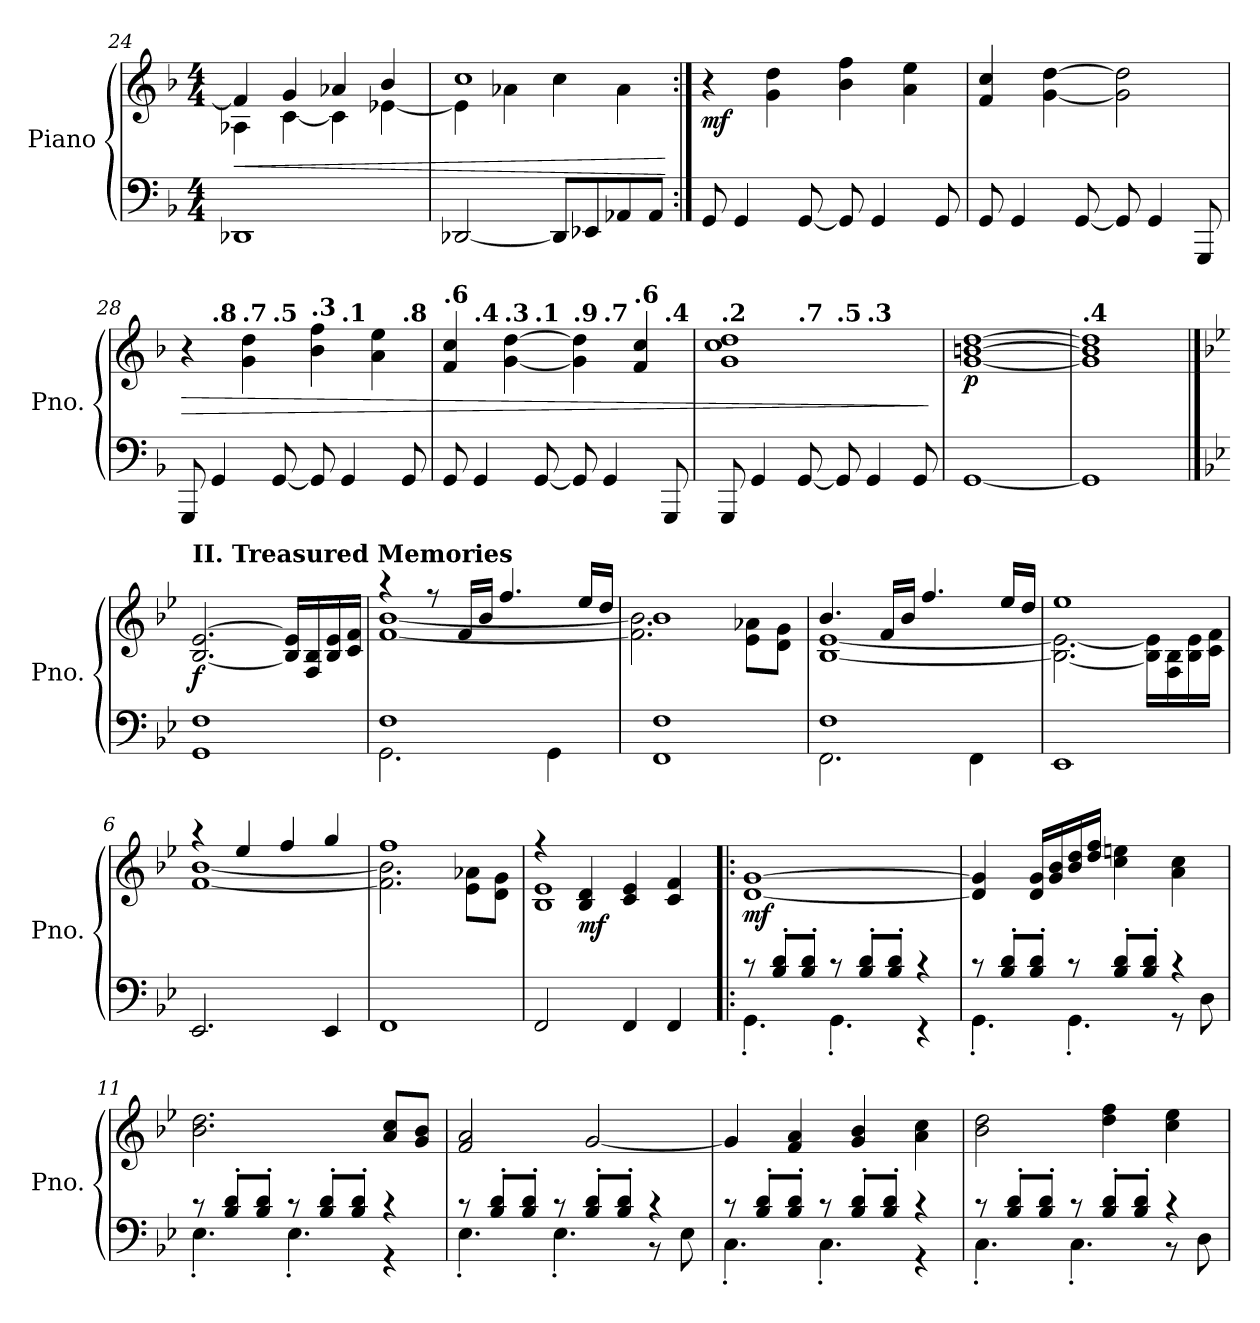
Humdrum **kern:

**kern	**kern	**dynam
*part1	*part1	*part1
*staff2	*staff1	*staff1/2
*I"Piano	*	*
*I'Pno.	*	*
*clefF4	*clefG2	*
*k[b-]	*k[b-]	*
*M4/4	*M4/4	*
=24	=24	=24
!	!	!LO:HP:b
*	*^	*
1DD-X	4f/]	4A-X\	<
.	4g/	[4c\	.
.	4a-X/	4c\]	.
.	4b-/	[4e-X\	.
=25	=25	=25	=25
[2DD-X/	1cc	4e-\]	.
.	.	4a-X\	.
8DD-/L]	.	4cc\	.
8EE-X/	.	.	.
8AA-X/	.	4a-\	.
8AA-/J	.	.	.
*	*v	*v	*
.	.	[
=26:|!	=26:|!	=26:|!
!	!	!LO:DY:b
8GG/	4r	mf
4GG/	.	.
.	4g\ 4dd\	.
[8GG/	.	.
8GG/]	4b-\ 4ff\	.
4GG/	.	.
.	4a\ 4ee\	.
8GG/	.	.
!!LO:LB:g=z
=27	=27	=27
8GG/	4f/ 4cc/	.
4GG/	.	.
.	[4g\ [4dd\	.
[8GG/	.	.
8GG/]	2g\] 2dd\]	.
4GG/	.	.
8GGG/	.	.
=28	=28	=28
*	*MM107	*
!	!LO:TX:a:t=rit.	!
!	!	!LO:HP:b
*	*^	*
*	*	*^	*
*	*	*	*^	*
8GGG/	4r	8ryy	4.ryy	2ryy	>
*	*MM105	*	*	*	*
!	!	!LO:TX:a:B:t=.8	!	!	!
4GG/	.	2..ryy	.	.	.
*	*MM104	*	*	*	*
!	!LO:TX:a:B:t=.7	!	!	!	!
.	4g\ 4dd\	.	.	.	.
*	*MM103	*	*	*	*
!	!	!	!LO:TX:a:B:t=.5	!	!
[8GG/	.	.	2ryy	.	.
*	*MM102	*	*	*	*
!	!LO:TX:a:B:t=.3	!	!	!	!
8GG/]	4b-\ 4ff\	.	.	8ryy	.
*	*MM101	*	*	*	*
!	!	!	!	!LO:TX:a:B:t=.1	!
4GG/	.	.	.	4.ryy	.
*	*MM100	*	*	*	*
.	4a\ 4ee\	.	.	.	.
*	*MM98	*	*	*	*
!	!	!	!LO:TX:a:B:t=.8	!	!
8GG/	.	.	8ryy	.	.
=29	=29	=29	=29	=29	=29
*	*MM97	*	*	*	*
!	!LO:TX:a:B:t=.6	!	!	!	!
8GG/	4f/ 4cc/	8ryy	4.ryy	2ryy	.
*	*MM96	*	*	*	*
!	!	!LO:TX:a:B:t=.4	!	!	!
4GG/	.	2..ryy	.	.	.
*	*MM95	*	*	*	*
!	!LO:TX:a:B:t=.3	!	!	!	!
.	[4g\ [4dd\	.	.	.	.
*	*MM94	*	*	*	*
!	!	!	!LO:TX:a:B:t=.1	!	!
[8GG/	.	.	2ryy	.	.
*	*MM92	*	*	*	*
!	!LO:TX:a:B:t=.9	!	!	!	!
8GG/]	4g\] 4dd\]	.	.	8ryy	.
*	*MM91	*	*	*	*
!	!	!	!	!LO:TX:a:B:t=.7	!
4GG/	.	.	.	4.ryy	.
*	*MM90	*	*	*	*
!	!LO:TX:a:B:t=.6	!	!	!	!
.	4f/ 4cc/	.	.	.	.
*	*MM89	*	*	*	*
!	!	!	!LO:TX:a:B:t=.4	!	!
8GGG/	.	.	8ryy	.	.
=30	=30	=30	=30	=30	=30
*	*MM88	*	*	*	*
!	!LO:TX:a:B:t=.2	!	!	!	!
8GGG/	1g 1cc 1dd	4.ryy	2ryy	2ryy	.
*	*MM87	*	*	*	*
4GG/	.	.	.	.	.
*	*MM84	*	*	*	*
!	!	!LO:TX:a:B:t=.7	!	!	!
[8GG/	.	2ryy	.	.	.
*	*MM83	*	*	*	*
!	!	!	!LO:TX:a:B:t=.5	!	!
8GG/]	.	.	2ryy	8ryy	.
*	*MM82	*	*	*	*
!	!	!	!	!LO:TX:a:B:t=.3	!
4GG/	.	.	.	4.ryy	.
*	*MM80	*	*	*	*
8GG/	.	8ryy	.	.	.
.	.	.	.	.	]
*	*v	*v	*v	*v	*
=31	=31	=31
*	*MM78	*
*	*^	*
*	*	*^	*
*	*	*	*^	*
!	!LO:TX:a:B:t=.8	!	!	!	!
!	!	!	!	!	!LO:DY:b
*	*v	*v	*v	*v	*
[1GG	[1g [1bn [1dd	p
=32	=32	=32
*	*MM69	*
!	!LO:TX:a:B:t=.4	!
1GG]	1g] 1b] 1dd]	.
!!LO:LB:g=z
==1	==1	==1
*k[b-e-]	*k[b-e-]	*
*	*MM105	*
!	!LO:TX:B:t=II. Treasured Memories	!
!	!	!LO:DY:b
1GG 1F	[2.B-/ [2.e-/	f
.	16B-/] 16e-/]LL	.
.	16F/ 16B-/	.
.	16B-/ 16e-/	.
.	16c/ 16f/JJ	.
=2	=2	=2
*^	*^	*
1F	2.GG\	4r	[1f [1b-	.
.	.	8r	.	.
.	.	16f/LL	.	.
.	.	16b-/JJ	.	.
.	.	4.ff/	.	.
.	4GG\	.	.	.
.	.	16ee-/LL	.	.
.	.	16dd/JJ	.	.
*v	*v	*	*	*
=3	=3	=3	=3
1FF 1F	1b-	2.f\] 2.b-\]	.
.	.	8e-\ 8a-X\L	.
.	.	8d\ 8g\J	.
=4	=4	=4	=4
*^	*	*	*
1F	2.FF\	4.b-/	[1B- [1e-	.
.	.	16f/LL	.	.
.	.	16b-/JJ	.	.
.	.	4.ff/	.	.
.	4FF\	.	.	.
.	.	16ee-/LL	.	.
.	.	16dd/JJ	.	.
*v	*v	*	*	*
=5	=5	=5	=5
1EE-	1ee-	2.B-\_ 2.e-\_	.
.	.	16B-\] 16e-\]LL	.
.	.	16F\ 16B-\	.
.	.	16B-\ 16e-\	.
.	.	16c\ 16f\JJ	.
=6	=6	=6	=6
2.EE-/	4r	[1f [1b-	.
.	4ee-/	.	.
.	4ff/	.	.
4EE-/	4gg/	.	.
!!LO:LB:g=z	!!
=7	=7	=7	=7
1FF	1ff	2.f\] 2.b-\]	.
.	.	8e-\ 8a-X\L	.
.	.	8d\ 8g\J	.
=8	=8	=8	=8
2FF/	4r	1B- 1e-	.
!	!	!	!LO:DY:b
.	4B-/ 4d/	.	mf
4FF/	4c/ 4e-/	.	.
4FF/	4c/ 4f/	.	.
*	*v	*v	*
=9!|:	=9!|:	=9!|:
*^	*	*
!	!	!	!LO:DY:b
8r	4.GG'\	[1d [1g	mf
8B-/' 8d/'L	.	.	.
8B-/' 8d/'J	.	.	.
8r	4.GG'\	.	.
8B-/' 8d/'L	.	.	.
8B-/' 8d/'J	.	.	.
4r	4r	.	.
=10	=10	=10	=10
8r	4.GG'\	4d/] 4g/]	.
8B-/' 8d/'L	.	.	.
8B-/' 8d/'J	.	16d/ 16g/LL	.
.	.	16g/ 16b-/	.
8r	4.GG'\	16b-/ 16dd/	.
.	.	16dd/ 16ff/JJ	.
8B-/' 8d/'L	.	4cc\ 4een\	.
8B-/' 8d/'J	.	.	.
4r	8r	4a\ 4cc\	.
.	8D\	.	.
=11	=11	=11	=11
8r	4.E-'\	2.b-\ 2.dd\	.
8B-/' 8d/'L	.	.	.
8B-/' 8d/'J	.	.	.
8r	4.E-'\	.	.
8B-/' 8d/'L	.	.	.
8B-/' 8d/'J	.	.	.
4r	4r	8a/ 8cc/L	.
.	.	8g/ 8b-/J	.
!!LO:PB:g=z
=12	=12	=12	=12
8r	4.E-'\	2f/ 2a/	.
8B-/' 8d/'L	.	.	.
8B-/' 8d/'J	.	.	.
8r	4.E-'\	.	.
8B-/' 8d/'L	.	[2g/	.
8B-/' 8d/'J	.	.	.
4r	8r	.	.
.	8E-\	.	.
=13	=13	=13	=13
8r	4.C'\	4g/]	.
8B-/' 8d/'L	.	.	.
8B-/' 8d/'J	.	4f/ 4a/	.
8r	4.C'\	.	.
8B-/' 8d/'L	.	4g/ 4b-/	.
8B-/' 8d/'J	.	.	.
4r	4r	4a\ 4cc\	.
=14	=14	=14	=14
8r	4.C'\	2b-\ 2dd\	.
8B-/' 8d/'L	.	.	.
8B-/' 8d/'J	.	.	.
8r	4.C'\	.	.
8B-/' 8d/'L	.	4dd\ 4ff\	.
8B-/' 8d/'J	.	.	.
4r	8r	4cc\ 4ee-\	.
.	8D\	.	.
*v	*v	*	*
=	=	=
*-	*-	*-
